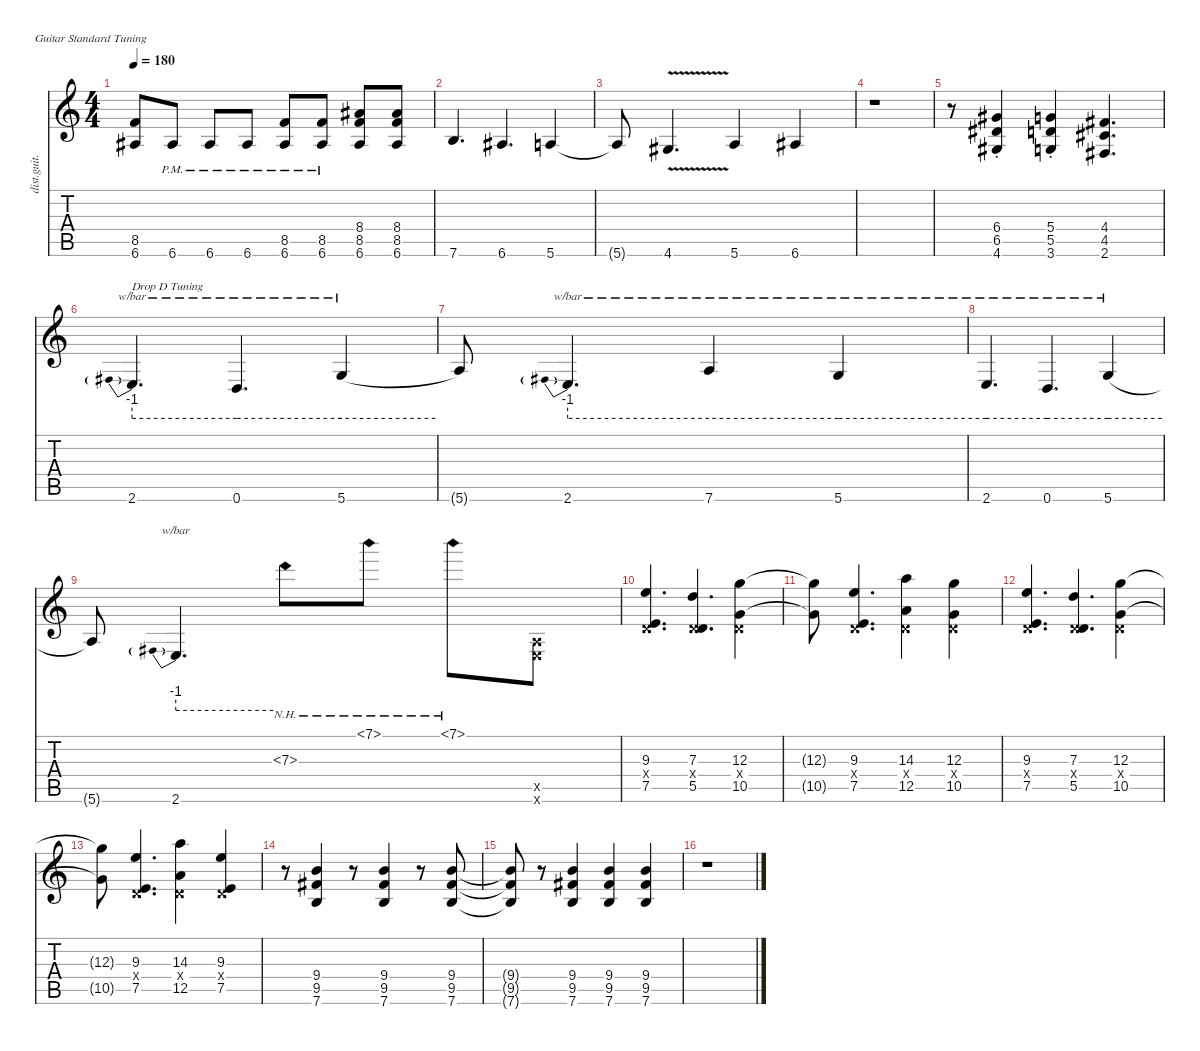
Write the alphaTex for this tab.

\defaultSystemsLayout 4
\hideDynamics
\bracketExtendMode nobrackets
\otherSystemsTrackNameOrientation horizontal
\track ("Guitar: Azusa Nakano" "dist.guit.") {instrument distortionguitar}
\staff {score tabs}
\tuning (E4 B3 G3 D3 A2 E2)
\ts (4 4)
\tempo 180
\clef g2
\ks c
(8.5 6.6{acc #}).8{dy f} 6.6{pm acc #}.8 6.6{pm acc #}.8 6.6{pm acc #}.8 (8.5{pm} 6.6{pm acc #}).8 (8.5{pm} 6.6{pm acc #}).8 (8.4{acc #} 8.5 6.6{acc #}).8 (8.4{acc #} 8.5 6.6{acc #}).8 |
7.6.4{d} 6.6{acc #}.4{d} 5.6.4 |
5.6{t}.8 4.6{v acc #}.4{d} 5.6.4 6.6{acc #}.4 |
r.1 |
r.8 (6.4{st acc #} 6.5{st acc #} 4.6{st acc #}).4 (5.4{st} 5.5{st} 3.6{st}).4 (4.4{acc #} 4.5{acc #} 2.6{acc #}).4{d} |
2.6{acc #}.4{d tbe (predive default 0 -4 60 -4) txt "Drop D Tuning"} 0.6.4{d tbe (hold default 0 -4 60 -4)} 5.6.4{tbe (hold default 0 -4 60 -4)} |
5.6{t}.8 2.6{acc #}.4{d tbe (predive default 0 -4 60 -4)} 7.6.4{tbe (hold default 0 -4 60 -4)} 5.6.4{tbe (hold default 0 -4 60 -4)} |
2.6{acc #}.4{d tbe (hold default 0 -4 60 -4)} 0.6.4{d tbe (hold default 0 -4 60 -4)} 5.6.4{tbe (hold default 0 -4 60 -4)} |
5.6{t}.8 2.6{acc #}.4{d tbe (predive default 0 -4 60 -4)} 7.3{nh}.8 7.1{nh}.8 7.1{nh}.8 (0.5{x} 0.6{x}).8 |
(9.3 0.4{x} 7.5).4{d} (7.3 0.4{x} 5.5).4{d} (12.3 0.4{x} 10.5).4 |
(12.3{t} 10.5{t}).8 (9.3 0.4{x} 7.5).4{d} (14.3 0.4{x} 12.5).4 (12.3 0.4{x} 10.5).4 |
(9.3 0.4{x} 7.5).4{d} (7.3 0.4{x} 5.5).4{d} (12.3 0.4{x} 10.5).4 |
(12.3{t} 10.5{t}).8 (9.3 0.4{x} 7.5).4{d} (14.3 0.4{x} 12.5).4 (9.3 0.4{x} 7.5).4 |
r.8 (9.4 9.5{acc #} 7.6).4 r.8 (9.4 9.5{acc #} 7.6).4 r.8 (9.4 9.5{acc #} 7.6).8 |
(9.4{t} 9.5{t acc #} 7.6{t}).8 r.8 (9.4 9.5{acc #} 7.6).4 (9.4 9.5{acc #} 7.6).4 (9.4 9.5{acc #} 7.6).4 |
r.1
